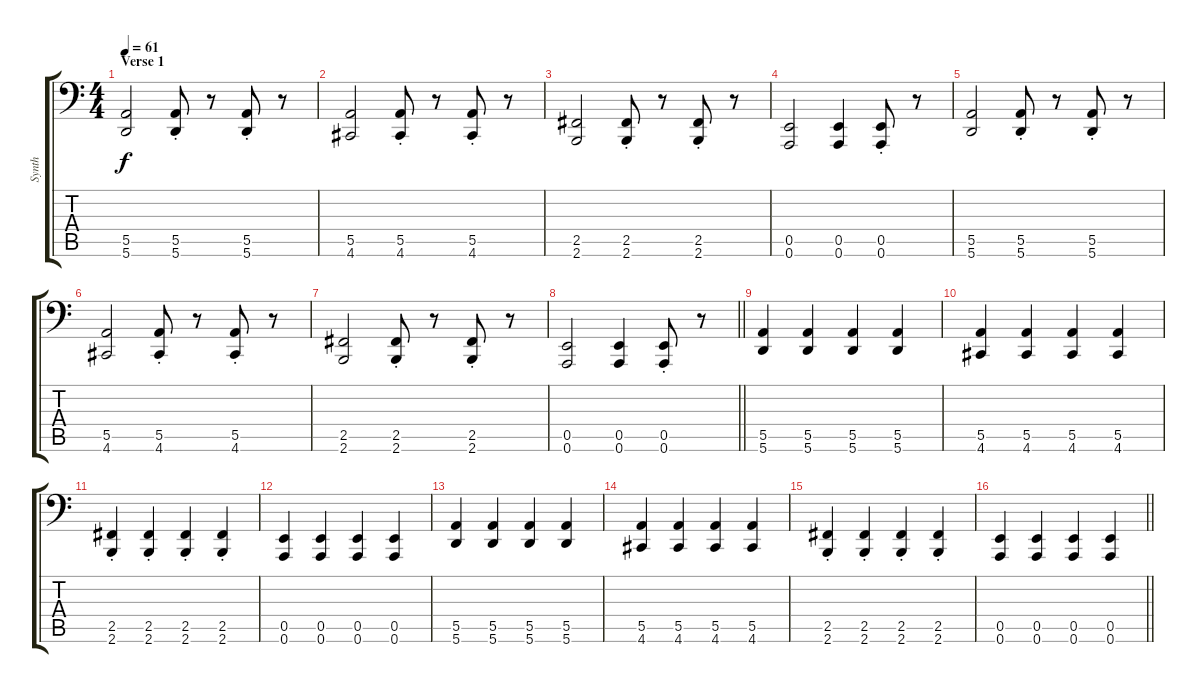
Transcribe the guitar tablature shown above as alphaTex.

\track ("Synth" "Synth") {instrument lead1square}
\staff {score tabs}
\tuning (B3 Gb3 D3 A2 E2 A1) {hide}
\ts (4 4)
\section ("" "Verse 1")
\tempo 61
\clef f4
\ks c
(5.5 5.6).2{dy f} (5.5{st} 5.6{st}).8 r.8 (5.5{st} 5.6{st}).8 r.8 |
(5.5 4.6).2 (5.5{st} 4.6{st}).8 r.8 (5.5{st} 4.6{st}).8 r.8 |
(2.5 2.6).2 (2.5{st} 2.6{st}).8 r.8 (2.5{st} 2.6{st}).8 r.8 |
(0.5 0.6).2 (0.5 0.6).4 (0.5{st} 0.6{st}).8 r.8 |
(5.5 5.6).2 (5.5{st} 5.6{st}).8 r.8 (5.5{st} 5.6{st}).8 r.8 |
(5.5 4.6).2 (5.5{st} 4.6{st}).8 r.8 (5.5{st} 4.6{st}).8 r.8 |
(2.5 2.6).2 (2.5{st} 2.6{st}).8 r.8 (2.5{st} 2.6{st}).8 r.8 |
\barLineRight lightlight
(0.5 0.6).2 (0.5 0.6).4 (0.5{st} 0.6{st}).8 r.8 |
\section ("" "")
(5.5 5.6).4 (5.5 5.6).4 (5.5 5.6).4 (5.5 5.6).4 |
(5.5 4.6).4 (5.5 4.6).4 (5.5 4.6).4 (5.5 4.6).4 |
(2.5{st} 2.6{st}).4 (2.5{st} 2.6{st}).4 (2.5{st} 2.6{st}).4 (2.5{st} 2.6{st}).4 |
(0.5 0.6).4 (0.5 0.6).4 (0.5 0.6).4 (0.5 0.6).4 |
(5.5 5.6).4 (5.5 5.6).4 (5.5 5.6).4 (5.5 5.6).4 |
(5.5 4.6).4 (5.5 4.6).4 (5.5 4.6).4 (5.5 4.6).4 |
(2.5{st} 2.6{st}).4 (2.5{st} 2.6{st}).4 (2.5{st} 2.6{st}).4 (2.5{st} 2.6{st}).4 |
\barLineRight lightlight
(0.5 0.6).4 (0.5 0.6).4 (0.5 0.6).4 (0.5 0.6).4
